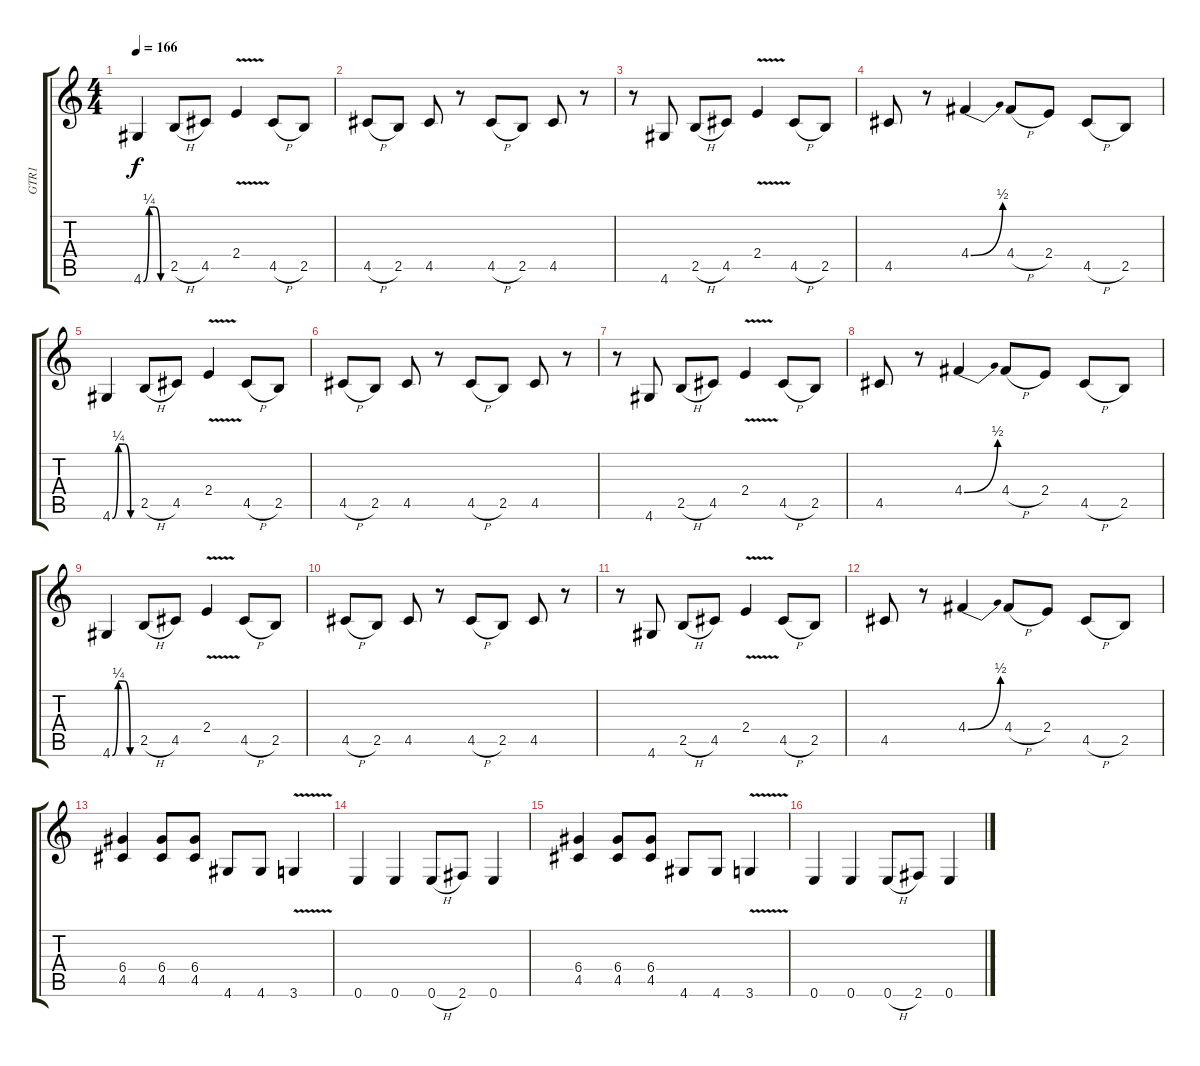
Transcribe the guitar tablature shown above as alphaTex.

\track ("GTR1" "GTR1") {instrument distortionguitar}
\staff {score tabs}
\tuning (E4 B3 G3 D3 A2 E2) {hide}
\ts (4 4)
\tempo 166
\clef g2
\ks c
4.6{be (custom 0 0 15 1 30 1 45 0 60 0)}.4{dy f} 2.5{h}.8 4.5.8 2.4{v}.4 4.5{h}.8 2.5.8 |
4.5{h}.8 2.5.8 4.5.8 r.8 4.5{h}.8 2.5.8 4.5.8 r.8 |
r.8 4.6.8 2.5{h}.8 4.5.8 2.4{v}.4 4.5{h}.8 2.5.8 |
4.5.8 r.8 4.4{be (bend 0 0 60 2)}.4 4.4{h}.8 2.4.8 4.5{h}.8 2.5.8 |
4.6{be (custom 0 0 15 1 30 1 45 0 60 0)}.4 2.5{h}.8 4.5.8 2.4{v}.4 4.5{h}.8 2.5.8 |
4.5{h}.8 2.5.8 4.5.8 r.8 4.5{h}.8 2.5.8 4.5.8 r.8 |
r.8 4.6.8 2.5{h}.8 4.5.8 2.4{v}.4 4.5{h}.8 2.5.8 |
4.5.8 r.8 4.4{be (bend 0 0 60 2)}.4 4.4{h}.8 2.4.8 4.5{h}.8 2.5.8 |
4.6{be (custom 0 0 15 1 30 1 45 0 60 0)}.4 2.5{h}.8 4.5.8 2.4{v}.4 4.5{h}.8 2.5.8 |
4.5{h}.8 2.5.8 4.5.8 r.8 4.5{h}.8 2.5.8 4.5.8 r.8 |
r.8 4.6.8 2.5{h}.8 4.5.8 2.4{v}.4 4.5{h}.8 2.5.8 |
4.5.8 r.8 4.4{be (bend 0 0 60 2)}.4 4.4{h}.8 2.4.8 4.5{h}.8 2.5.8 |
(6.4 4.5).4 (6.4 4.5).8 (6.4 4.5).8 4.6.8 4.6.8 3.6{v}.4 |
0.6.4 0.6.4 0.6{h}.8 2.6.8 0.6.4 |
(6.4 4.5).4 (6.4 4.5).8 (6.4 4.5).8 4.6.8 4.6.8 3.6{v}.4 |
0.6.4 0.6.4 0.6{h}.8 2.6.8 0.6.4
